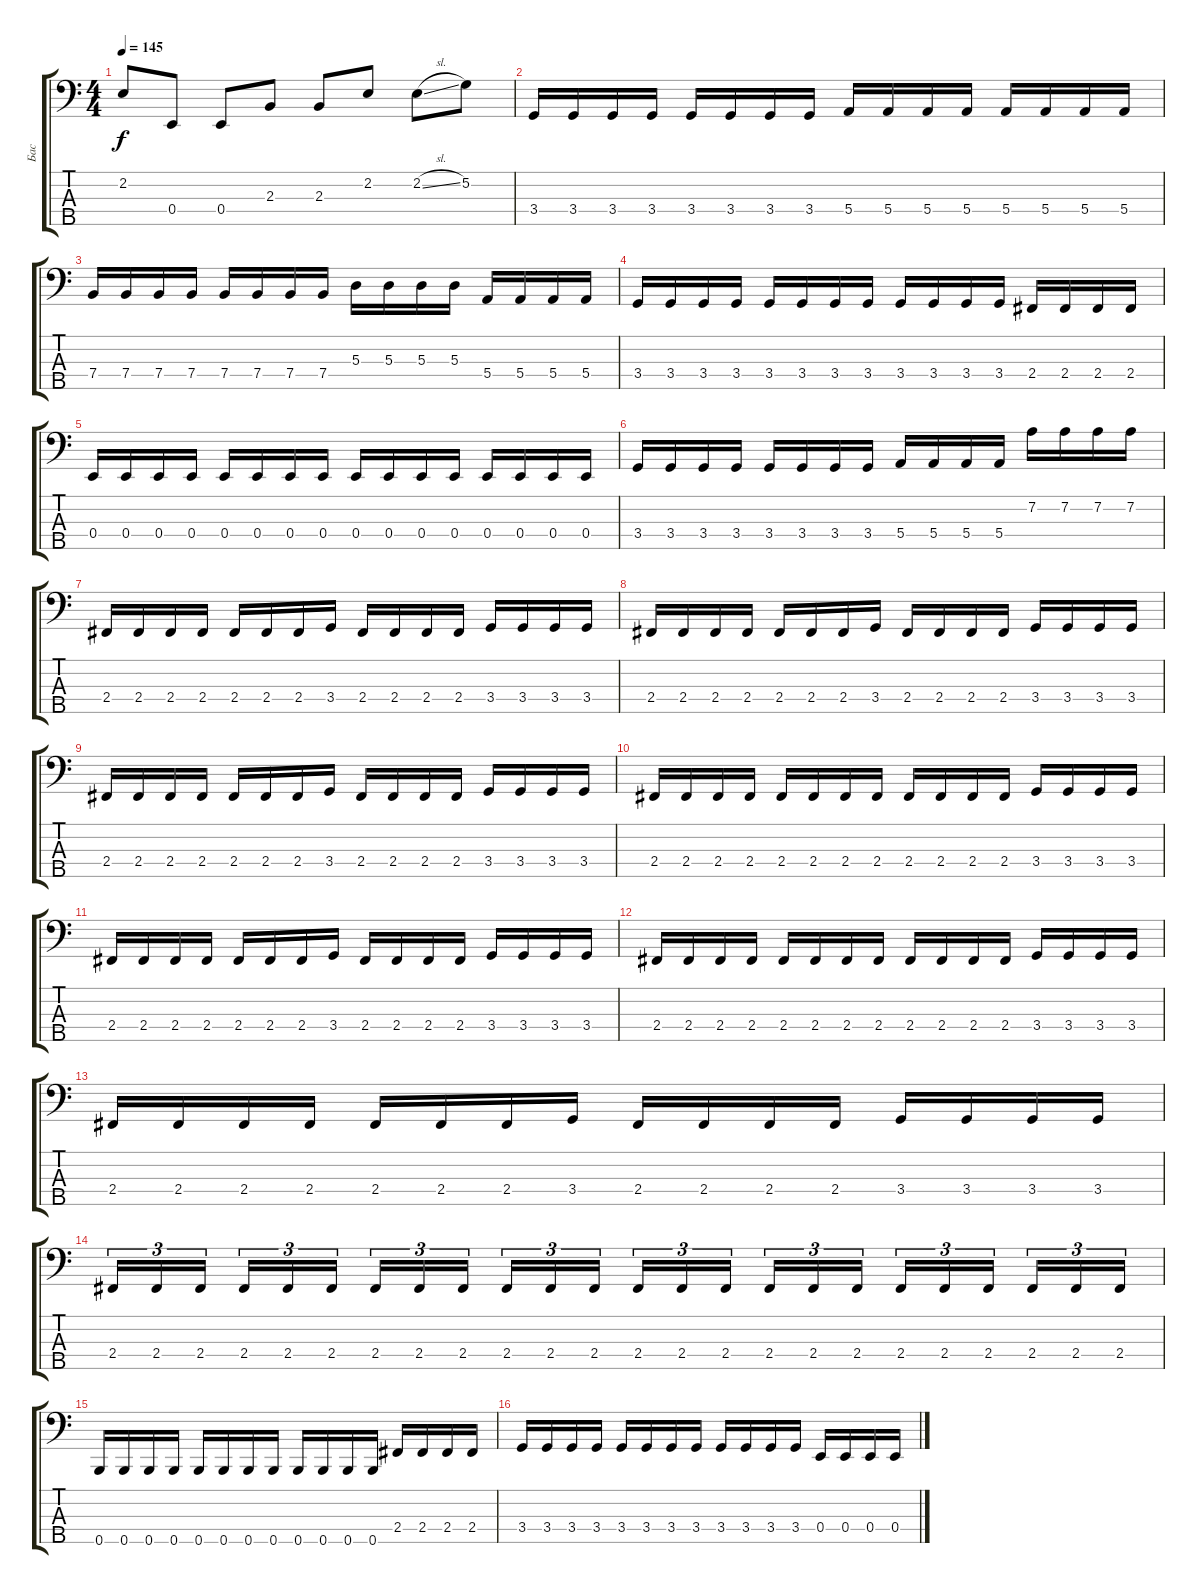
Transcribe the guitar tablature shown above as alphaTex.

\track ("Бас" "Бас") {instrument slapbass2}
\staff {score tabs}
\tuning (G2 D2 A1 E1 B0) {hide}
\ts (4 4)
\tempo 145
\clef f4
\ks c
2.2.8{dy f} 0.4.8 0.4.8 2.3.8 2.3.8 2.2.8 2.2{sl}.8 5.2.8 |
3.4.16 3.4.16 3.4.16 3.4.16 3.4.16 3.4.16 3.4.16 3.4.16 5.4.16 5.4.16 5.4.16 5.4.16 5.4.16 5.4.16 5.4.16 5.4.16 |
7.4.16 7.4.16 7.4.16 7.4.16 7.4.16 7.4.16 7.4.16 7.4.16 5.3.16 5.3.16 5.3.16 5.3.16 5.4.16 5.4.16 5.4.16 5.4.16 |
3.4.16 3.4.16 3.4.16 3.4.16 3.4.16 3.4.16 3.4.16 3.4.16 3.4.16 3.4.16 3.4.16 3.4.16 2.4.16 2.4.16 2.4.16 2.4.16 |
0.4.16 0.4.16 0.4.16 0.4.16 0.4.16 0.4.16 0.4.16 0.4.16 0.4.16 0.4.16 0.4.16 0.4.16 0.4.16 0.4.16 0.4.16 0.4.16 |
3.4.16 3.4.16 3.4.16 3.4.16 3.4.16 3.4.16 3.4.16 3.4.16 5.4.16 5.4.16 5.4.16 5.4.16 7.2.16 7.2.16 7.2.16 7.2.16 |
2.4.16 2.4.16 2.4.16 2.4.16 2.4.16 2.4.16 2.4.16 3.4.16 2.4.16 2.4.16 2.4.16 2.4.16 3.4.16 3.4.16 3.4.16 3.4.16 |
2.4.16 2.4.16 2.4.16 2.4.16 2.4.16 2.4.16 2.4.16 3.4.16 2.4.16 2.4.16 2.4.16 2.4.16 3.4.16 3.4.16 3.4.16 3.4.16 |
2.4.16 2.4.16 2.4.16 2.4.16 2.4.16 2.4.16 2.4.16 3.4.16 2.4.16 2.4.16 2.4.16 2.4.16 3.4.16 3.4.16 3.4.16 3.4.16 |
2.4.16 2.4.16 2.4.16 2.4.16 2.4.16 2.4.16 2.4.16 2.4.16 2.4.16 2.4.16 2.4.16 2.4.16 3.4.16 3.4.16 3.4.16 3.4.16 |
2.4.16 2.4.16 2.4.16 2.4.16 2.4.16 2.4.16 2.4.16 3.4.16 2.4.16 2.4.16 2.4.16 2.4.16 3.4.16 3.4.16 3.4.16 3.4.16 |
2.4.16 2.4.16 2.4.16 2.4.16 2.4.16 2.4.16 2.4.16 2.4.16 2.4.16 2.4.16 2.4.16 2.4.16 3.4.16 3.4.16 3.4.16 3.4.16 |
2.4.16 2.4.16 2.4.16 2.4.16 2.4.16 2.4.16 2.4.16 3.4.16 2.4.16 2.4.16 2.4.16 2.4.16 3.4.16 3.4.16 3.4.16 3.4.16 |
2.4.16{tu (3 2)} 2.4.16{tu (3 2)} 2.4.16{tu (3 2) beam splitsecondary} 2.4.16{tu (3 2)} 2.4.16{tu (3 2)} 2.4.16{tu (3 2)} 2.4.16{tu (3 2)} 2.4.16{tu (3 2)} 2.4.16{tu (3 2) beam splitsecondary} 2.4.16{tu (3 2)} 2.4.16{tu (3 2)} 2.4.16{tu (3 2)} 2.4.16{tu (3 2)} 2.4.16{tu (3 2)} 2.4.16{tu (3 2) beam splitsecondary} 2.4.16{tu (3 2)} 2.4.16{tu (3 2)} 2.4.16{tu (3 2)} 2.4.16{tu (3 2)} 2.4.16{tu (3 2)} 2.4.16{tu (3 2) beam splitsecondary} 2.4.16{tu (3 2)} 2.4.16{tu (3 2)} 2.4.16{tu (3 2)} |
0.5.16 0.5.16 0.5.16 0.5.16 0.5.16 0.5.16 0.5.16 0.5.16 0.5.16 0.5.16 0.5.16 0.5.16 2.4.16 2.4.16 2.4.16 2.4.16 |
3.4.16 3.4.16 3.4.16 3.4.16 3.4.16 3.4.16 3.4.16 3.4.16 3.4.16 3.4.16 3.4.16 3.4.16 0.4.16 0.4.16 0.4.16 0.4.16
